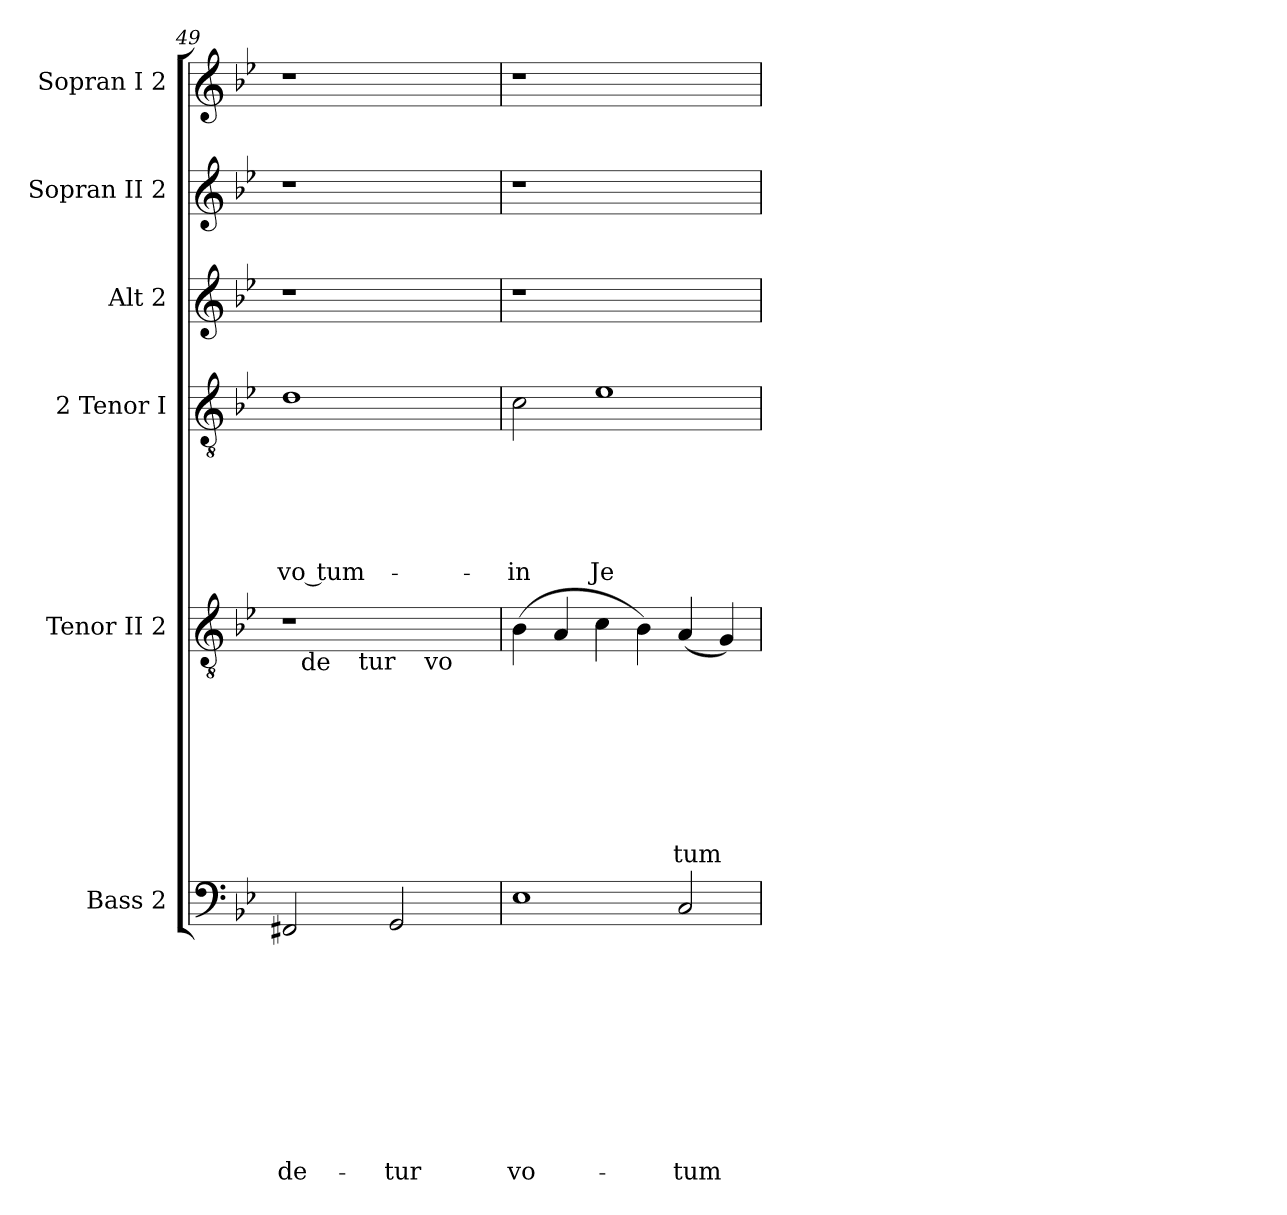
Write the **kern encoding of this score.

**kern	**text	**text	**text	**text	**text	**text	**text	**text	**text	**text	**kern	**text	**text	**text	**text	**text	**text	**text	**text	**kern	**text	**text	**text	**text	**text	**text	**kern	**kern	**kern
*part6	*part6	*part6	*part6	*part6	*part6	*part6	*part6	*part6	*part6	*part6	*part5	*part5	*part5	*part5	*part5	*part5	*part5	*part5	*part5	*part4	*part4	*part4	*part4	*part4	*part4	*part4	*part3	*part2	*part1
*staff6	*staff6	*staff6	*staff6	*staff6	*staff6	*staff6	*staff6	*staff6	*staff6	*staff6	*staff5	*staff5	*staff5	*staff5	*staff5	*staff5	*staff5	*staff5	*staff5	*staff4	*staff4	*staff4	*staff4	*staff4	*staff4	*staff4	*staff3	*staff2	*staff1
*I"Bass 2	*	*	*	*	*	*	*	*	*	*	*I"Tenor II 2	*	*	*	*	*	*	*	*	*I"2 Tenor I	*	*	*	*	*	*	*I"Alt 2	*I"Sopran II 2	*I"Sopran I 2
*clefF4	*	*	*	*	*	*	*	*	*	*	*clefGv2	*	*	*	*	*	*	*	*	*clefGv2	*	*	*	*	*	*	*clefG2	*clefG2	*clefG2
*k[b-e-]	*	*	*	*	*	*	*	*	*	*	*k[b-e-]	*	*	*	*	*	*	*	*	*k[b-e-]	*	*	*	*	*	*	*k[b-e-]	*k[b-e-]	*k[b-e-]
*B-:	*	*	*	*	*	*	*	*	*	*	*B-:	*	*	*	*	*	*	*	*	*B-:	*	*	*	*	*	*	*B-:	*B-:	*B-:
=49	=49	=49	=49	=49	=49	=49	=49	=49	=49	=49	=49	=49	=49	=49	=49	=49	=49	=49	=49	=49	=49	=49	=49	=49	=49	=49	=49	=49	=49
!	!	!	!	!	!	!	!	!	!	!LO:LY:b:rj	!	!	!	!	!	!	!	!	!	!	!	!	!	!	!	!LO:LY:b	!	!	!
*	*	*	*	*	*	*	*	*	*	*	*^	*	*	*	*	*	*	*	*	*	*	*	*	*	*	*	*	*	*
*	*	*	*	*	*	*	*	*	*	*	*	*^	*	*	*	*	*	*	*	*	*	*	*	*	*	*	*	*	*	*
*	*	*	*	*	*	*	*	*	*	*	*	*	*^	*	*	*	*	*	*	*	*	*	*	*	*	*	*	*	*	*	*
2FF#X/	.	.	.	.	.	.	.	.	.	-de-	1r	16ryy	4ryy	2ryy	.	.	.	.	.	.	.	.	1d	.	.	.	.	.	vo tum-	1r	1r	1r
!	!	!	!	!	!	!	!	!	!	!	!	!LO:TX:b:t=de	!	!	!	!	!	!	!	!	!	!	!	!	!	!	!	!	!	!	!	!
.	.	.	.	.	.	.	.	.	.	.	.	2...ryy	.	.	.	.	.	.	.	.	.	.	.	.	.	.	.	.	.	.	.	.
.	.	.	.	.	.	.	.	.	.	.	.	.	16.ryy	.	.	.	.	.	.	.	.	.	.	.	.	.	.	.	.	.	.	.
!	!	!	!	!	!	!	!	!	!	!	!	!	!LO:TX:b:t=tur	!	!	!	!	!	!	!	!	!	!	!	!	!	!	!	!	!	!	!
.	.	.	.	.	.	.	.	.	.	.	.	.	2ryy	.	.	.	.	.	.	.	.	.	.	.	.	.	.	.	.	.	.	.
!	!	!	!	!	!	!	!	!	!	!LO:LY:b	!	!	!	!	!	!	!	!	!	!	!	!	!	!	!	!	!	!	!	!	!	!
2GG/	.	.	.	.	.	.	.	.	.	-tur	.	.	.	8.ryy	.	.	.	.	.	.	.	.	.	.	.	.	.	.	.	.	.	.
!	!	!	!	!	!	!	!	!	!	!	!	!	!	!LO:TX:b:t=vo	!	!	!	!	!	!	!	!	!	!	!	!	!	!	!	!	!	!
.	.	.	.	.	.	.	.	.	.	.	.	.	.	4ryy	.	.	.	.	.	.	.	.	.	.	.	.	.	.	.	.	.	.
.	.	.	.	.	.	.	.	.	.	.	.	.	8ryy	.	.	.	.	.	.	.	.	.	.	.	.	.	.	.	.	.	.	.
.	.	.	.	.	.	.	.	.	.	.	.	.	.	16ryy	.	.	.	.	.	.	.	.	.	.	.	.	.	.	.	.	.	.
.	.	.	.	.	.	.	.	.	.	.	.	.	32ryy	.	.	.	.	.	.	.	.	.	.	.	.	.	.	.	.	.	.	.
!!LO:PB:g=z
=50	=50	=50	=50	=50	=50	=50	=50	=50	=50	=50	=50	=50	=50	=50	=50	=50	=50	=50	=50	=50	=50	=50	=50	=50	=50	=50	=50	=50	=50	=50	=50	=50
!	!	!	!	!	!	!	!	!	!	!LO:LY:b	!	!	!	!	!	!	!	!	!	!	!	!	!	!	!	!	!	!	!LO:LY:b	!	!	!
*	*	*	*	*	*	*	*	*	*	*	*v	*v	*v	*v	*	*	*	*	*	*	*	*	*	*	*	*	*	*	*	*	*	*
1E-	.	.	.	.	.	.	.	.	.	vo-	(>4B-\	.	.	.	.	.	.	.	.	2c\	.	.	.	.	.	-in	1r	1r	1r
.	.	.	.	.	.	.	.	.	.	.	4A/	.	.	.	.	.	.	.	.	.	.	.	.	.	.	.	.	.	.
!	!	!	!	!	!	!	!	!	!	!	!	!	!	!	!	!	!	!	!	!	!	!	!	!	!	!LO:LY:b	!	!	!
.	.	.	.	.	.	.	.	.	.	.	4c\	.	.	.	.	.	.	.	.	1e-	.	.	.	.	.	Je-	.	.	.
.	.	.	.	.	.	.	.	.	.	.	4B-\)	.	.	.	.	.	.	.	.	.	.	.	.	.	.	.	.	.	.
!	!	!	!	!	!	!	!	!	!	!LO:LY:b	!	!	!	!	!	!	!	!	!LO:LY:b	!	!	!	!	!	!	!	!	!	!
2C/	.	.	.	.	.	.	.	.	.	-tum	(<4A/	.	.	.	.	.	.	.	-tum	.	.	.	.	.	.	.	2ryy	2ryy	2ryy
.	.	.	.	.	.	.	.	.	.	.	4G/)	.	.	.	.	.	.	.	.	.	.	.	.	.	.	.	.	.	.
=	=	=	=	=	=	=	=	=	=	=	=	=	=	=	=	=	=	=	=	=	=	=	=	=	=	=	=	=	=
*-	*-	*-	*-	*-	*-	*-	*-	*-	*-	*-	*-	*-	*-	*-	*-	*-	*-	*-	*-	*-	*-	*-	*-	*-	*-	*-	*-	*-	*-
